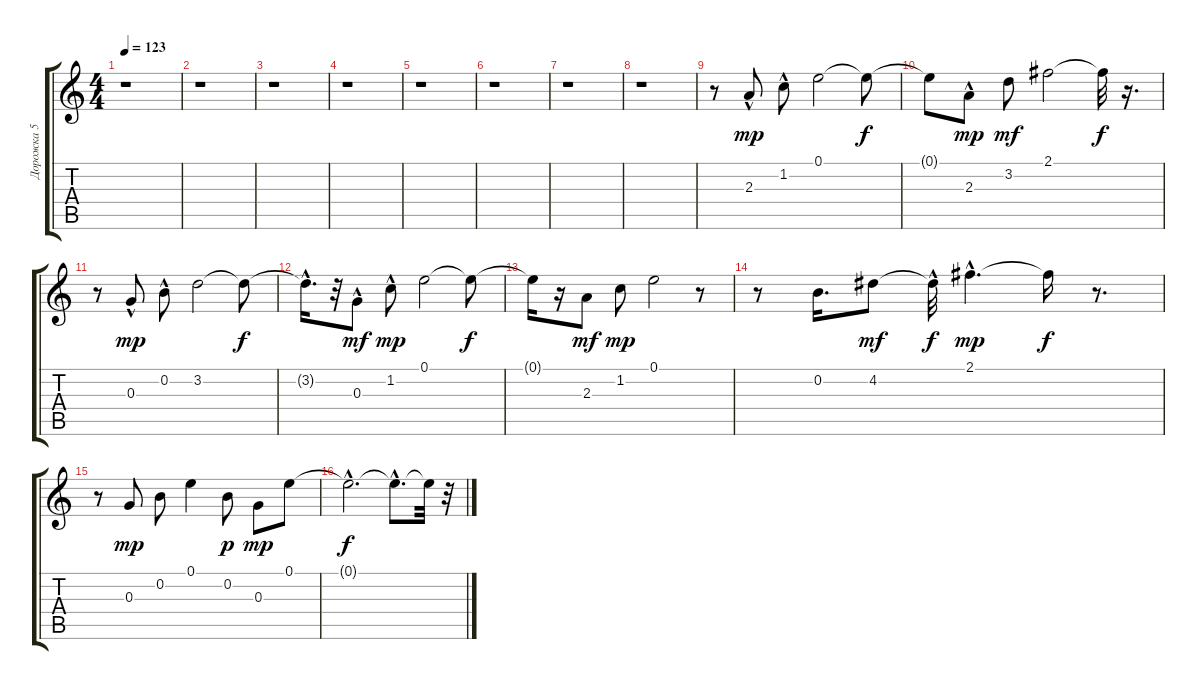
\track ("Дорожка 5" "Дорожка 5") {instrument acousticguitarnylon}
\staff {score tabs}
\tuning (E4 B3 G3 D3 A2 E2) {hide}
\ts (4 4)
\tempo 123
\clef g2
\ks c
r.1{dy f} |
r.1 |
r.1 |
r.1 |
r.1 |
r.1 |
r.1 |
r.1 |
r.8 2.3{hac}.8{dy mp} 1.2{hac}.8 0.1.2 0.1{t}.8{dy f} |
0.1{t}.8 2.3{hac}.8{dy mp} 3.2.8{dy mf} 2.1.2 2.1{t}.32{dy f} r.16{d} |
r.8 0.3{hac}.8{dy mp} 0.2{hac}.8 3.2.2 3.2{t}.8{dy f} |
3.2{hac t}.16{d} r.32 0.3{hac}.8{dy mf} 1.2{hac}.8{dy mp} 0.1.2 0.1{t}.8{dy f} |
0.1{t}.16 r.16 2.3.8{dy mf} 1.2.8{dy mp} 0.1.2 r.8 |
r.8 0.2.16{d} 4.2.8{dy mf} 4.2{hac t}.32{dy f} 2.1{hac}.4{d dy mp} 2.1{t}.16{dy f} r.8{d} |
r.8 0.3.8{dy mp} 0.2.8 0.1.4 0.2.8{dy p} 0.3.8{dy mp} 0.1.8 |
0.1{hac t}.2{d dy f} 0.1{hac t}.8{d} 0.1{t}.32 r.32
